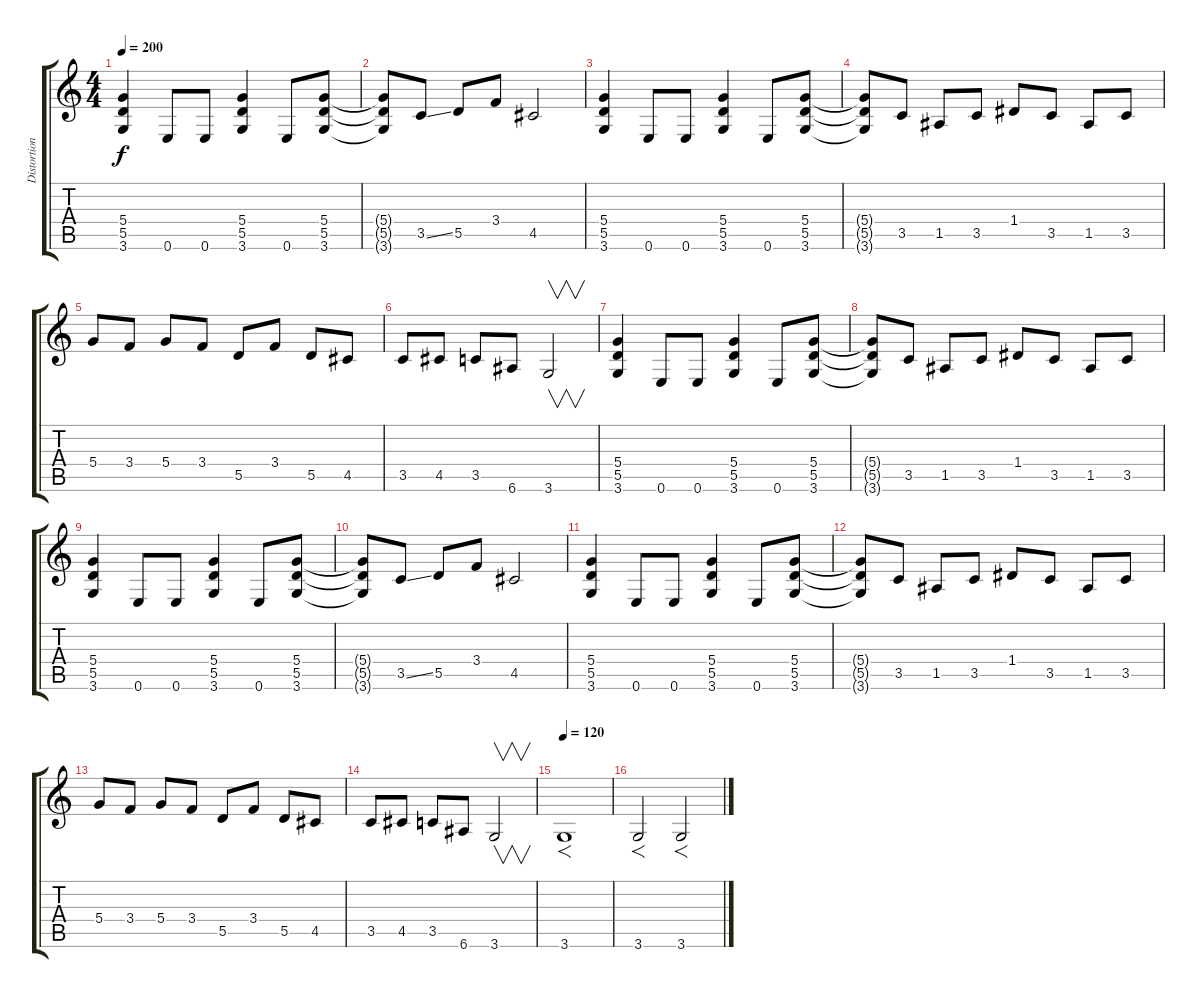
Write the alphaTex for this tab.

\track ("Distortion Guitar 2" "Distortion") {instrument distortionguitar}
\staff {score tabs}
\tuning (E4 B3 G3 D3 A2 E2) {hide}
\ts (4 4)
\tempo 200
\clef g2
\ks c
(5.4 5.5 3.6).4{dy f} 0.6.8 0.6.8 (5.4 5.5 3.6).4 0.6.8 (5.4 5.5 3.6).8 |
(5.4{t} 5.5{t} 3.6{t}).8 3.5{ss}.8 5.5.8 3.4.8 4.5.2 |
(5.4 5.5 3.6).4 0.6.8 0.6.8 (5.4 5.5 3.6).4 0.6.8 (5.4 5.5 3.6).8 |
(5.4{t} 5.5{t} 3.6{t}).8 3.5.8 1.5.8 3.5.8 1.4.8 3.5.8 1.5.8 3.5.8 |
5.4.8 3.4.8 5.4.8 3.4.8 5.5.8 3.4.8 5.5.8 4.5.8 |
3.5.8 4.5.8 3.5.8 6.6.8 3.6.2{v} |
(5.4 5.5 3.6).4 0.6.8 0.6.8 (5.4 5.5 3.6).4 0.6.8 (5.4 5.5 3.6).8 |
(5.4{t} 5.5{t} 3.6{t}).8 3.5.8 1.5.8 3.5.8 1.4.8 3.5.8 1.5.8 3.5.8 |
(5.4 5.5 3.6).4 0.6.8 0.6.8 (5.4 5.5 3.6).4 0.6.8 (5.4 5.5 3.6).8 |
(5.4{t} 5.5{t} 3.6{t}).8 3.5{ss}.8 5.5.8 3.4.8 4.5.2 |
(5.4 5.5 3.6).4 0.6.8 0.6.8 (5.4 5.5 3.6).4 0.6.8 (5.4 5.5 3.6).8 |
(5.4{t} 5.5{t} 3.6{t}).8 3.5.8 1.5.8 3.5.8 1.4.8 3.5.8 1.5.8 3.5.8 |
5.4.8 3.4.8 5.4.8 3.4.8 5.5.8 3.4.8 5.5.8 4.5.8 |
3.5.8 4.5.8 3.5.8 6.6.8 3.6.2{v} |
\tempo 120
3.6.1{f} |
3.6.2{f} 3.6.2{f}
